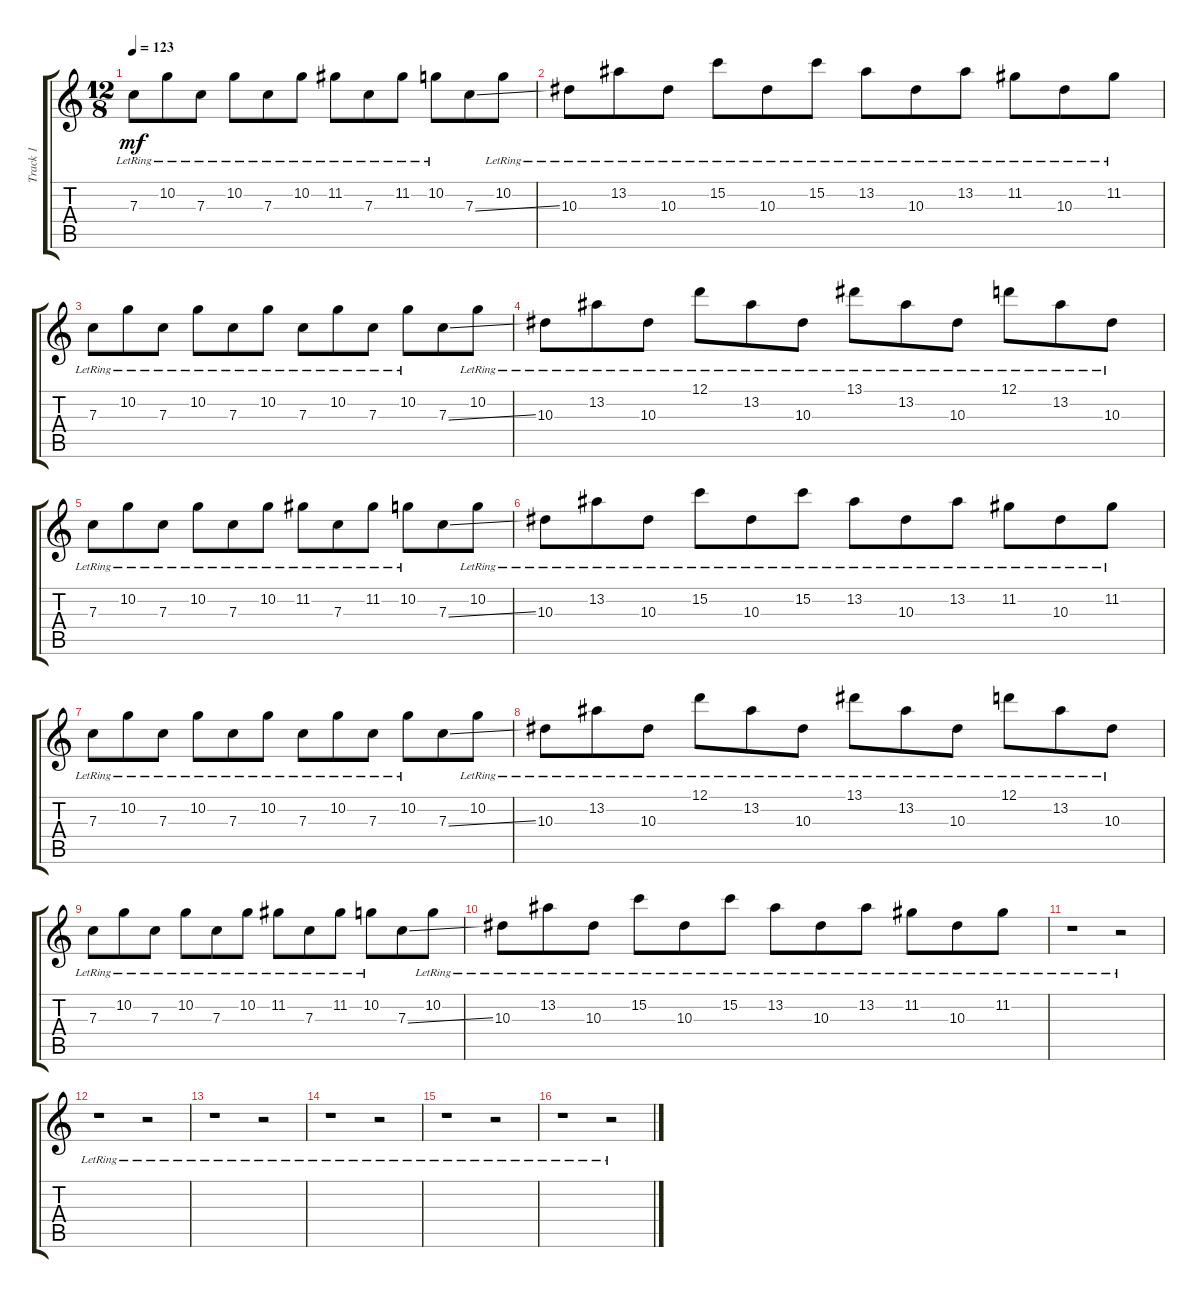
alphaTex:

\track ("Track 1" "Track 1") {instrument acousticguitarnylon}
\staff {score tabs}
\tuning (D4 A3 F3 C3 G2 C2) {hide}
\ts (12 8)
\tempo 123
\clef g2
\ks c
7.3{lr}.8{dy mf} 10.2{lr}.8 7.3{lr}.8 10.2{lr}.8 7.3{lr}.8 10.2{lr}.8 11.2{lr}.8 7.3{lr}.8 11.2{lr}.8 10.2{lr}.8 7.3{ss}.8 10.2{lr}.8 |
10.3{lr}.8 13.2{lr}.8 10.3{lr}.8 15.2{lr}.8 10.3{lr}.8 15.2{lr}.8 13.2{lr}.8 10.3{lr}.8 13.2{lr}.8 11.2{lr}.8 10.3{lr}.8 11.2{lr}.8 |
7.3{lr}.8 10.2{lr}.8 7.3{lr}.8 10.2{lr}.8 7.3{lr}.8 10.2{lr}.8 7.3{lr}.8 10.2{lr}.8 7.3{lr}.8 10.2{lr}.8 7.3{ss}.8 10.2{lr}.8 |
10.3{lr}.8 13.2{lr}.8 10.3{lr}.8 12.1{lr}.8 13.2{lr}.8 10.3{lr}.8 13.1{lr}.8 13.2{lr}.8 10.3{lr}.8 12.1{lr}.8 13.2{lr}.8 10.3{lr}.8 |
7.3{lr}.8 10.2{lr}.8 7.3{lr}.8 10.2{lr}.8 7.3{lr}.8 10.2{lr}.8 11.2{lr}.8 7.3{lr}.8 11.2{lr}.8 10.2{lr}.8 7.3{ss}.8 10.2{lr}.8 |
10.3{lr}.8 13.2{lr}.8 10.3{lr}.8 15.2{lr}.8 10.3{lr}.8 15.2{lr}.8 13.2{lr}.8 10.3{lr}.8 13.2{lr}.8 11.2{lr}.8 10.3{lr}.8 11.2{lr}.8 |
7.3{lr}.8 10.2{lr}.8 7.3{lr}.8 10.2{lr}.8 7.3{lr}.8 10.2{lr}.8 7.3{lr}.8 10.2{lr}.8 7.3{lr}.8 10.2{lr}.8 7.3{ss}.8 10.2{lr}.8 |
10.3{lr}.8 13.2{lr}.8 10.3{lr}.8 12.1{lr}.8 13.2{lr}.8 10.3{lr}.8 13.1{lr}.8 13.2{lr}.8 10.3{lr}.8 12.1{lr}.8 13.2{lr}.8 10.3{lr}.8 |
7.3{lr}.8 10.2{lr}.8 7.3{lr}.8 10.2{lr}.8 7.3{lr}.8 10.2{lr}.8 11.2{lr}.8 7.3{lr}.8 11.2{lr}.8 10.2{lr}.8 7.3{ss}.8 10.2{lr}.8 |
10.3{lr}.8 13.2{lr}.8 10.3{lr}.8 15.2{lr}.8 10.3{lr}.8 15.2{lr}.8 13.2{lr}.8 10.3{lr}.8 13.2{lr}.8 11.2{lr}.8 10.3{lr}.8 11.2{lr}.8 |
r.1 r.2 |
r.1 r.2 |
r.1 r.2 |
r.1 r.2 |
r.1 r.2 |
r.1 r.2
